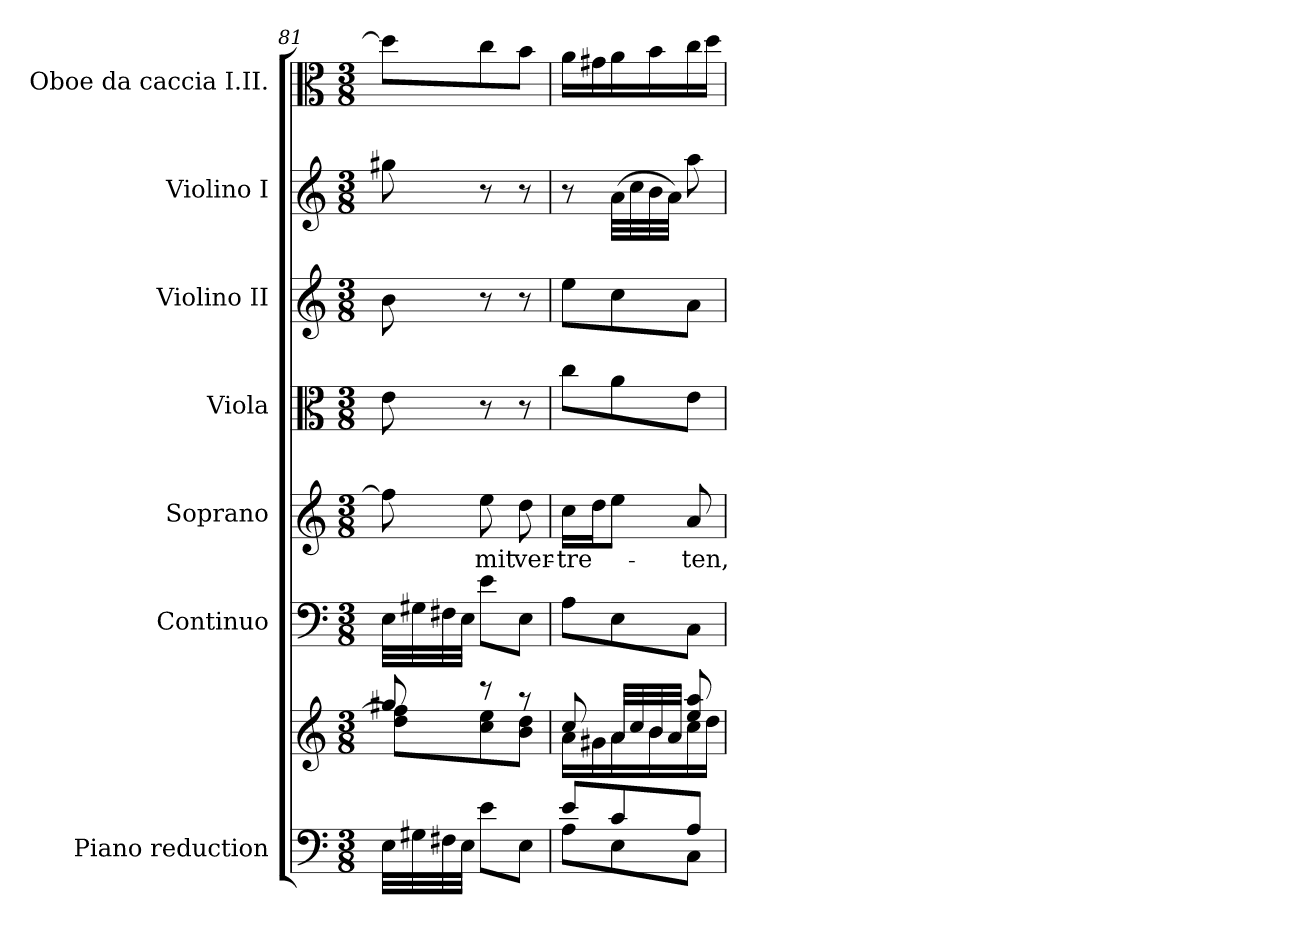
**kern	**kern	**kern	**kern	**text	**kern	**kern	**kern	**kern
*part7	*part7	*part6	*part5	*part5	*part4	*part3	*part2	*part1
*staff8	*staff7	*staff6	*staff5	*staff5	*staff4	*staff3	*staff2	*staff1
*I"Piano reduction	*	*I"Continuo	*I"Soprano	*	*I"Viola	*I"Violino II	*I"Violino I	*I"Oboe da caccia I.II.
*I'Pno	*	*	*	*	*I'Vla	*I'Vln	*I'Vln	*I'Ob
!!LO:PB:g=z
*clefF4	*clefG2	*clefF4	*clefG2	*	*clefC3	*clefG2	*clefG2	*clefC3
*k[]	*k[]	*k[]	*k[]	*	*k[]	*k[]	*k[]	*k[]
*M3/8	*M3/8	*M3/8	*M3/8	*	*M3/8	*M3/8	*M3/8	*M3/8
=81	=81	=81	=81	=81	=81	=81	=81	=81
*	*^	*	*	*	*	*	*	*
32E\LLL	8gg#X/	8dd\ 8ff\]L	32E\LLL	8ff\]	.	8e\	8b\	8gg#X\	8dd\L]
32G#X\	.	.	32G#X\	.	.	.	.	.	.
32F#X\	.	.	32F#X\	.	.	.	.	.	.
32E\JJJ	.	.	32E\JJJ	.	.	.	.	.	.
!	!	!	!	!	!LO:LY:b	!	!	!	!
8e\L	8r	8cc\ 8ee\	8e\L	8ee\	mit	8r	8r	8r	8cc\
!	!	!	!	!	!LO:LY:b	!	!	!	!
8E\J	8r	8b\ 8dd\J	8E\J	8dd\	ver-	8r	8r	8r	8b\J
=82	=82	=82	=82	=82	=82	=82	=82	=82	=82
*^	*	*	*	*	*	*	*	*	*
!	!	!	!	!	!	!LO:LY:b	!	!	!	!
8e/L	8A\L	8cc/	16a\LL	8A\L	16cc\LL	-tre-	8cc\L	8ee\L	8r	16a\LL
.	.	.	16g#X\	.	16dd\J	.	.	.	.	16g#X\
8c/	8E\	32a/LLL	16a\	8E\	8ee\J	.	8a\	8cc\	(32a\LLL	16a\
.	.	32cc/	.	.	.	.	.	.	32cc\	.
.	.	32b/	16b\	.	.	.	.	.	32b\	16b\
.	.	32a/JJJ	.	.	.	.	.	.	32a\JJJ)	.
!	!	!	!	!	!	!LO:LY:b	!	!	!	!
8A/J	8C\J	8ee/ 8aa/	16cc\	8C\J	8a/	-ten,	8e\J	8a\J	8aa\	16cc\
.	.	.	16dd\JJ	.	.	.	.	.	.	16dd\JJ
*v	*v	*	*	*	*	*	*	*	*	*
*	*v	*v	*	*	*	*	*	*	*
=	=	=	=	=	=	=	=	=
*-	*-	*-	*-	*-	*-	*-	*-	*-
